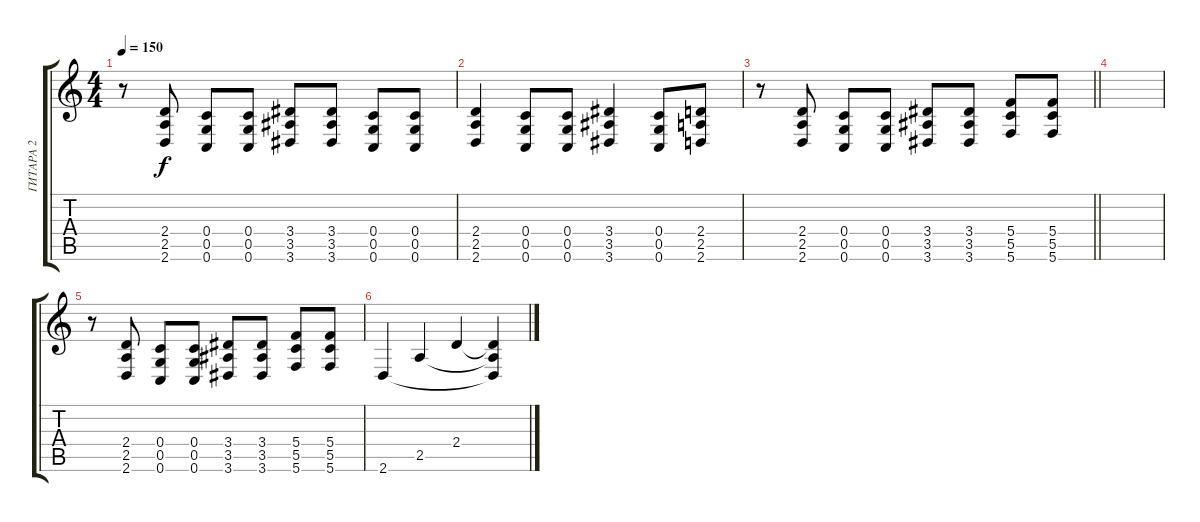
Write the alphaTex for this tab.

\track ("ГИТАРА 2" "ГИТАРА 2") {instrument distortionguitar}
\staff {score tabs}
\tuning (D4 A3 F3 C3 G2 C2) {hide}
\ts (4 4)
\tempo 150
\clef g2
\ks c
r.8{dy f} (2.4 2.5 2.6).8 (0.4 0.5 0.6).8 (0.4 0.5 0.6).8 (3.4 3.5 3.6).8 (3.4 3.5 3.6).8 (0.4 0.5 0.6).8 (0.4 0.5 0.6).8 |
(2.4 2.5 2.6).4 (0.4 0.5 0.6).8 (0.4 0.5 0.6).8 (3.4 3.5 3.6).4 (0.4 0.5 0.6).8 (2.4 2.5 2.6).8 |
\barLineRight lightlight
r.8 (2.4 2.5 2.6).8 (0.4 0.5 0.6).8 (0.4 0.5 0.6).8 (3.4 3.5 3.6).8 (3.4 3.5 3.6).8 (5.4 5.5 5.6).8 (5.4 5.5 5.6).8 |
|
r.8 (2.4 2.5 2.6).8 (0.4 0.5 0.6).8 (0.4 0.5 0.6).8 (3.4 3.5 3.6).8 (3.4 3.5 3.6).8 (5.4 5.5 5.6).8 (5.4 5.5 5.6).8 |
2.6.4 2.5.4 2.4.4 (2.4{t} 2.5{t} 2.6{t}).4
